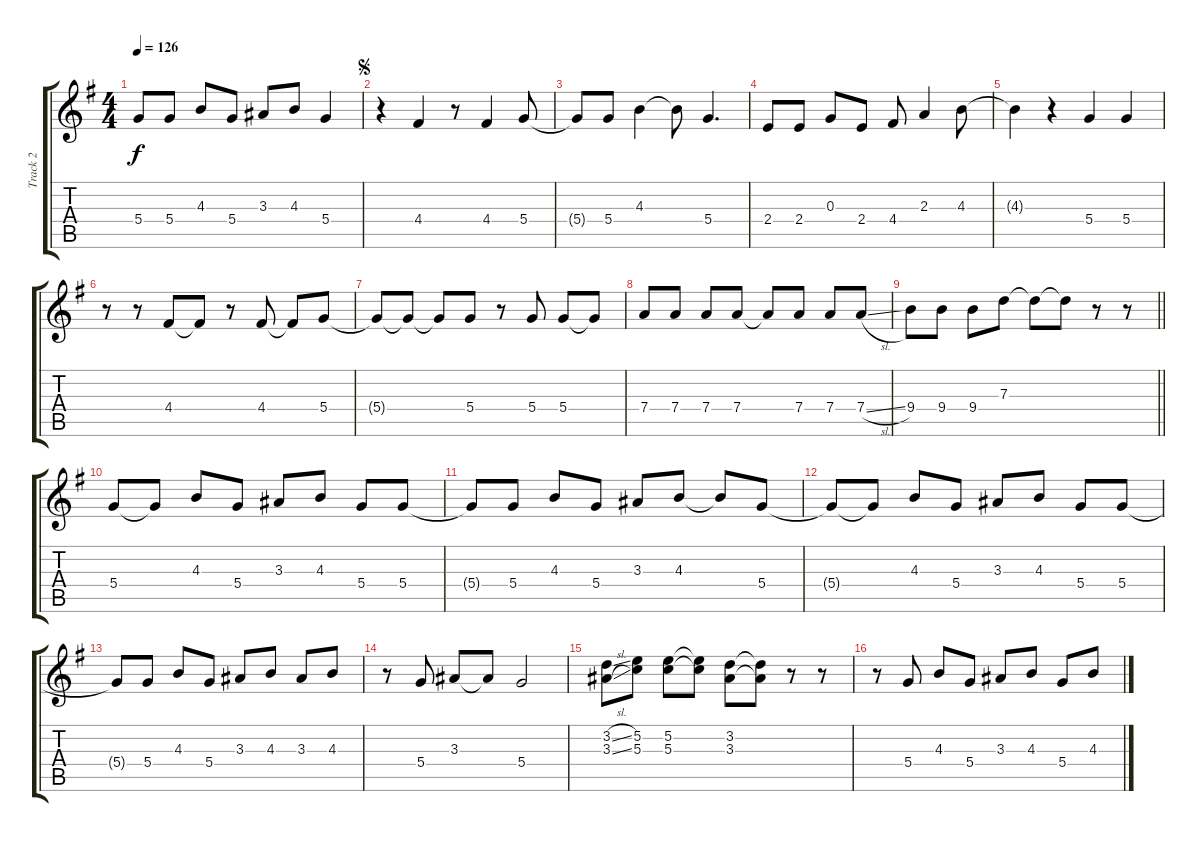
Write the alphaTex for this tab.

\track ("Track 2" "Track 2") {instrument electricguitarclean}
\staff {score tabs}
\tuning (E4 B3 G3 D3 A2 E2) {hide}
\ts (4 4)
\tempo 126
\clef g2
\ks g
5.4.8{dy f} 5.4.8 4.3.8 5.4.8 3.3.8 4.3.8 5.4.4 |
\jump segno
r.4 4.4.4 r.8 4.4.4 5.4.8 |
5.4{t}.8 5.4.8 4.3.4 4.3{t}.8 5.4.4{d} |
2.4.8 2.4.8 0.3.8 2.4.8 4.4.8 2.3.4 4.3.8 |
4.3{t}.4 r.4 5.4.4 5.4.4 |
r.8 r.8 4.4.8 4.4{t}.8 r.8 4.4.8 4.4{t}.8 5.4.8 |
5.4{t}.8 5.4{t}.8 5.4{t}.8 5.4.8 r.8 5.4.8 5.4.8 5.4{t}.8 |
7.4.8 7.4.8 7.4.8 7.4.8 7.4{t}.8 7.4.8 7.4.8 7.4{sl}.8 |
\barLineRight lightlight
9.4.8 9.4.8 9.4.8 7.3.8 7.3{t}.8 7.3{t}.8 r.8 r.8 |
5.4.8 5.4{t}.8 4.3.8 5.4.8 3.3.8 4.3.8 5.4.8 5.4.8 |
5.4{t}.8 5.4.8 4.3.8 5.4.8 3.3.8 4.3.8 4.3{t}.8 5.4.8 |
5.4{t}.8 5.4{t}.8 4.3.8 5.4.8 3.3.8 4.3.8 5.4.8 5.4.8 |
5.4{t}.8 5.4.8 4.3.8 5.4.8 3.3.8 4.3.8 3.3.8 4.3.8 |
r.8 5.4.8 3.3.8 3.3{t}.8 5.4.2 |
(3.2{sl} 3.3{sl}).8 (5.2 5.3).8 (5.2 5.3).8 (5.2{t} 5.3{t}).8 (3.2 3.3).8 (3.2{t} 3.3{t}).8 r.8 r.8 |
r.8 5.4.8 4.3.8 5.4.8 3.3.8 4.3.8 5.4.8 4.3.8
